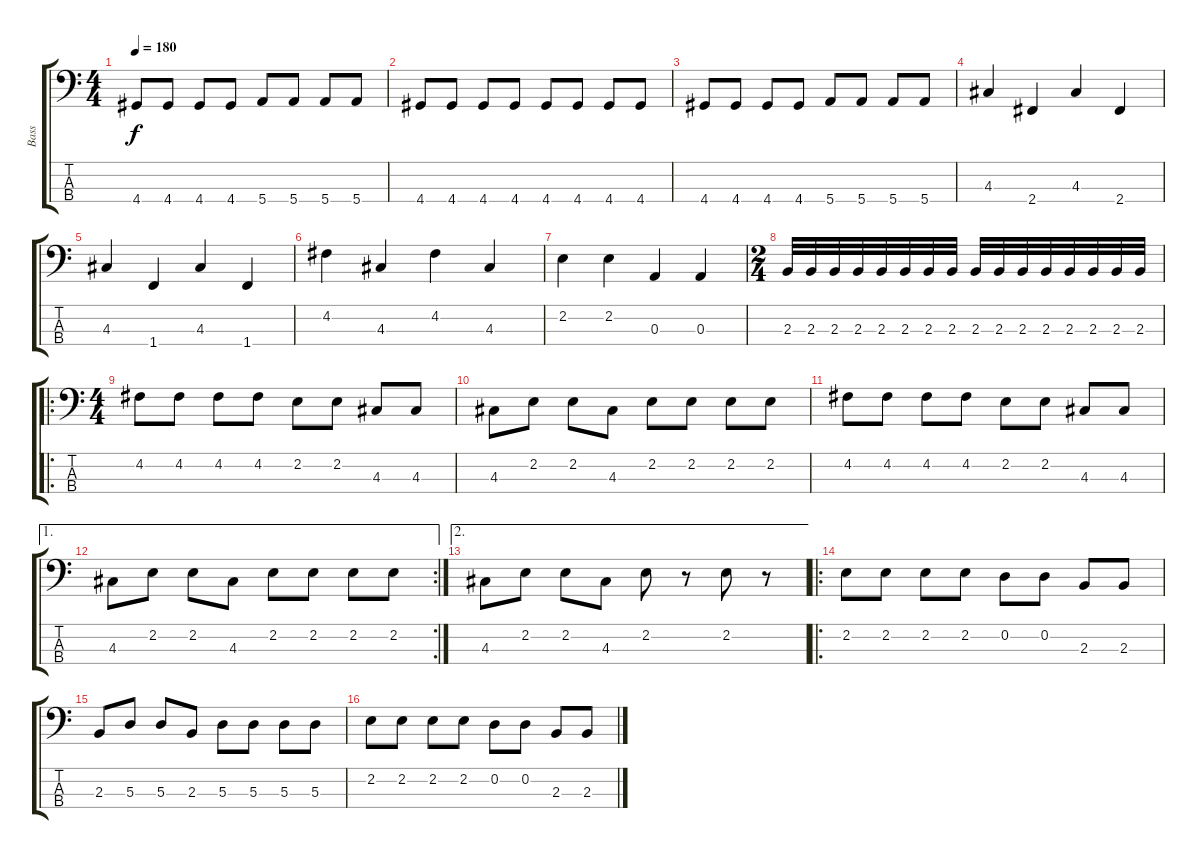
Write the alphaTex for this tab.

\track ("Bass" "Bass") {instrument electricbasspick}
\staff {score tabs}
\tuning (G2 D2 A1 E1) {hide}
\ts (4 4)
\tempo 180
\clef f4
\ks c
4.4.8{dy f} 4.4.8 4.4.8 4.4.8 5.4.8 5.4.8 5.4.8 5.4.8 |
4.4.8 4.4.8 4.4.8 4.4.8 4.4.8 4.4.8 4.4.8 4.4.8 |
4.4.8 4.4.8 4.4.8 4.4.8 5.4.8 5.4.8 5.4.8 5.4.8 |
4.3.4 2.4.4 4.3.4 2.4.4 |
4.3.4 1.4.4 4.3.4 1.4.4 |
4.2.4 4.3.4 4.2.4 4.3.4 |
2.2.4 2.2.4 0.3.4 0.3.4 |
\ts (2 4)
2.3.32 2.3.32 2.3.32 2.3.32 2.3.32 2.3.32 2.3.32 2.3.32 2.3.32 2.3.32 2.3.32 2.3.32 2.3.32 2.3.32 2.3.32 2.3.32 |
\ro
\ts (4 4)
4.2.8 4.2.8 4.2.8 4.2.8 2.2.8 2.2.8 4.3.8 4.3.8 |
4.3.8 2.2.8 2.2.8 4.3.8 2.2.8 2.2.8 2.2.8 2.2.8 |
4.2.8 4.2.8 4.2.8 4.2.8 2.2.8 2.2.8 4.3.8 4.3.8 |
\ae 1
\rc 2
4.3.8 2.2.8 2.2.8 4.3.8 2.2.8 2.2.8 2.2.8 2.2.8 |
\ae 2
4.3.8 2.2.8 2.2.8 4.3.8 2.2.8 r.8 2.2.8 r.8 |
\ro
2.2.8 2.2.8 2.2.8 2.2.8 0.2.8 0.2.8 2.3.8 2.3.8 |
2.3.8 5.3.8 5.3.8 2.3.8 5.3.8 5.3.8 5.3.8 5.3.8 |
2.2.8 2.2.8 2.2.8 2.2.8 0.2.8 0.2.8 2.3.8 2.3.8
